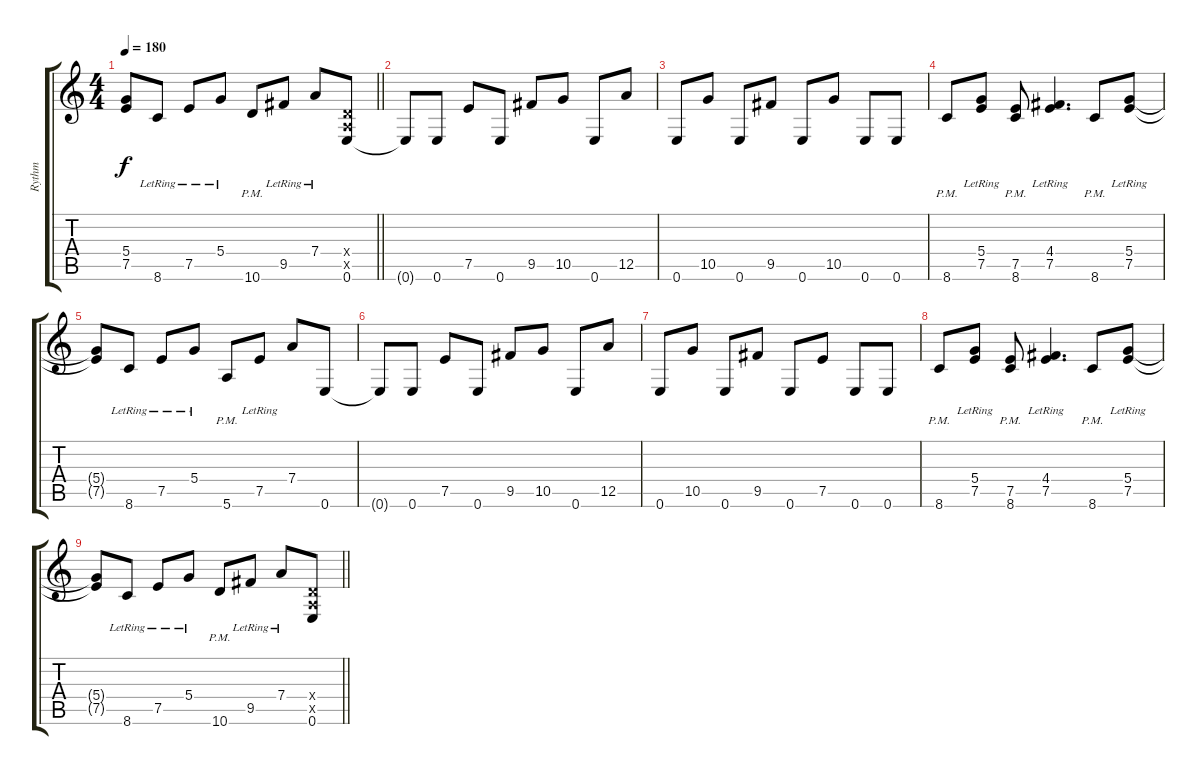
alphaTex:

\track ("Rythm" "Rythm") {instrument distortionguitar}
\staff {score tabs}
\tuning (E4 B3 G3 D3 A2 E2) {hide}
\ts (4 4)
\tempo 180
\clef g2
\barLineRight lightlight
\ks c
(5.4{t} 7.5{t}).8{dy f} 8.6{lr}.8 7.5{lr}.8 5.4{lr}.8 10.6{pm}.8 9.5{lr}.8 7.4{lr}.8 (0.4{x} 0.5{x} 0.6).8 |
\section ("" "")
0.6{t}.8 0.6.8 7.5.8 0.6.8 9.5.8 10.5.8 0.6.8 12.5.8 |
0.6.8 10.5.8 0.6.8 9.5.8 0.6.8 10.5.8 0.6.8 0.6.8 |
8.6{pm}.8 (5.4{lr} 7.5).8 (7.5{pm} 8.6{pm}).8 (4.4{lr} 7.5).4{d} 8.6{pm}.8 (5.4 7.5{lr}).8 |
(5.4{t} 7.5{t}).8 8.6{lr}.8 7.5{lr}.8 5.4{lr}.8 5.6{pm}.8 7.5{lr}.8 7.4.8 0.6.8 |
0.6{t}.8 0.6.8 7.5.8 0.6.8 9.5.8 10.5.8 0.6.8 12.5.8 |
0.6.8 10.5.8 0.6.8 9.5.8 0.6.8 7.5.8 0.6.8 0.6.8 |
8.6{pm}.8 (5.4{lr} 7.5).8 (7.5{pm} 8.6{pm}).8 (4.4{lr} 7.5).4{d} 8.6{pm}.8 (5.4 7.5{lr}).8 |
\barLineRight lightlight
(5.4{t} 7.5{t}).8 8.6{lr}.8 7.5{lr}.8 5.4{lr}.8 10.6{pm}.8 9.5{lr}.8 7.4{lr}.8 (0.4{x} 0.5{x} 0.6).8
